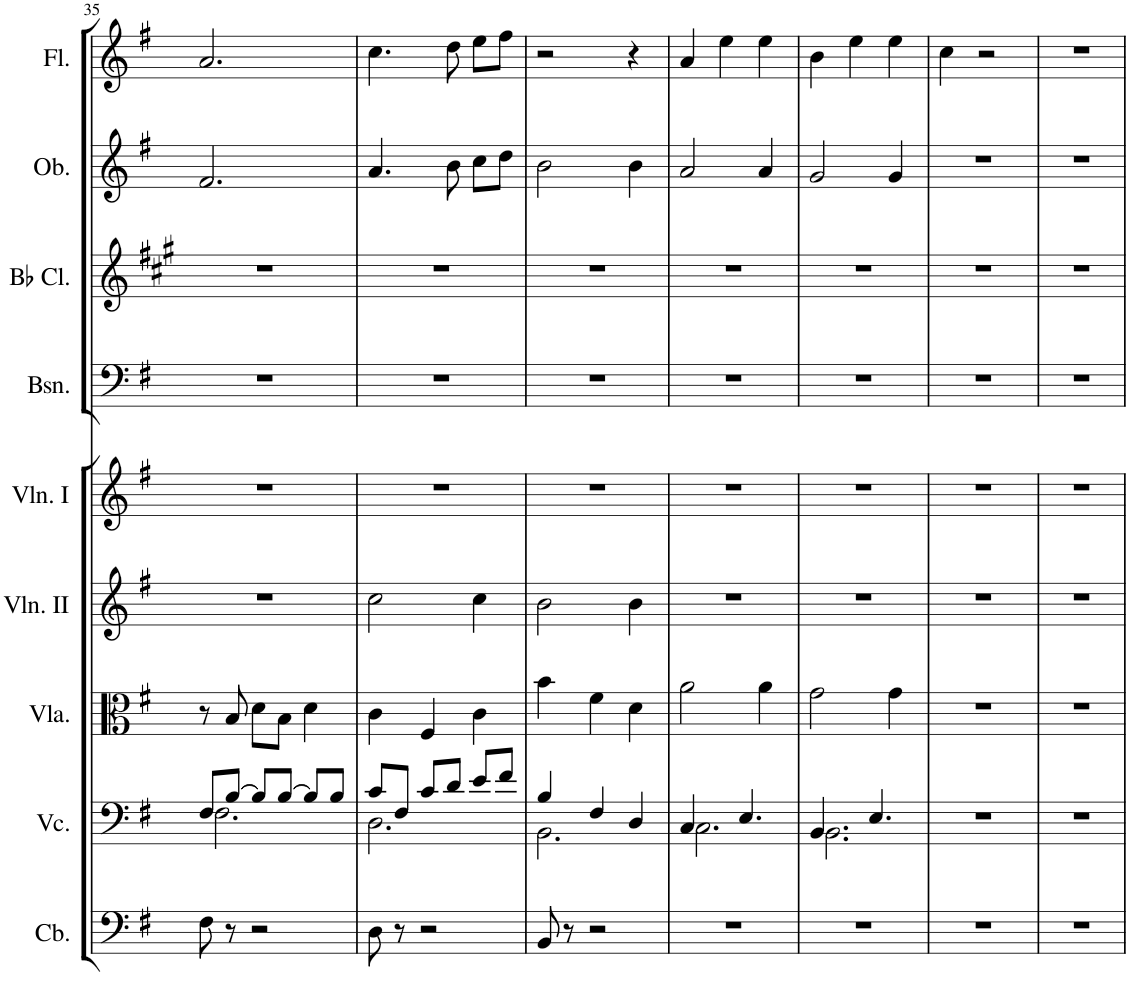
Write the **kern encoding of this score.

**kern	**kern	**kern	**kern	**kern	**kern	**kern	**kern	**kern
*part9	*part8	*part7	*part6	*part5	*part4	*part3	*part2	*part1
*staff9	*staff8	*staff7	*staff6	*staff5	*staff4	*staff3	*staff2	*staff1
*I"Contrabasses	*I"Violoncellos	*I"Violas	*I"Violins II	*I"Violins I	*I"Bassoons	*I"Clarinets in Bb	*I"Oboes	*I"Flutes
*I'Cb.	*I'Vc.	*I'Vla.	*I'Vln. II	*I'Vln. I	*I'Bsn.	*	*I'Ob.	*I'Fl.
!!LO:PB:g=z
*clefF4	*clefF4	*clefC3	*clefG2	*clefG2	*clefF4	*clefG2	*clefG2	*clefG2
*Trd7c12	*	*	*	*	*	*Trd1c2	*	*
*k[f#]	*k[f#]	*k[f#]	*k[f#]	*k[f#]	*k[f#]	*k[f#c#g#]	*k[f#]	*k[f#]
*M3/4	*M3/4	*M3/4	*M3/4	*M3/4	*M3/4	*M3/4	*M3/4	*M3/4
=35	=35	=35	=35	=35	=35	=35	=35	=35
*	*^	*	*	*	*	*	*	*
8F#\	8F#/L	2.F#\	8r	2.r	2.r	2.r	2.r	2.f#/	2.a/
8r	[8B/J	.	8B/	.	.	.	.	.	.
2r	8B/L]	.	8d\L	.	.	.	.	.	.
.	[8B/J	.	8B\J	.	.	.	.	.	.
.	8B/L]	.	4d\	.	.	.	.	.	.
.	8B/J	.	.	.	.	.	.	.	.
=36	=36	=36	=36	=36	=36	=36	=36	=36	=36
8D\	8c/L	2.D\	4c\	2cc\	2.r	2.r	2.r	4.a/	4.cc\
8r	8F#/J	.	.	.	.	.	.	.	.
2r	8c/L	.	4F#/	.	.	.	.	.	.
.	8d/J	.	.	.	.	.	.	8b\	8dd\
.	8e/L	.	4c\	4cc\	.	.	.	8cc\L	8ee\L
.	8f#/J	.	.	.	.	.	.	8dd\J	8ff#\J
=37	=37	=37	=37	=37	=37	=37	=37	=37	=37
8BB/	4B/	2.BB\	4b\	2b\	2.r	2.r	2.r	2b\	2r
8r	.	.	.	.	.	.	.	.	.
2r	4F#/	.	4f#\	.	.	.	.	.	.
.	4D/	.	4d\	4b\	.	.	.	4b\	4r
=38	=38	=38	=38	=38	=38	=38	=38	=38	=38
2.r	4.C/	2.C\	2a\	2.r	2.r	2.r	2.r	2a/	4a/
.	.	.	.	.	.	.	.	.	4ee\
.	4.E/	.	.	.	.	.	.	.	.
.	.	.	4a\	.	.	.	.	4a/	4ee\
=39	=39	=39	=39	=39	=39	=39	=39	=39	=39
2.r	4.BB/	2.BB\	2g\	2.r	2.r	2.r	2.r	2g/	4b\
.	.	.	.	.	.	.	.	.	4ee\
.	4.E/	.	.	.	.	.	.	.	.
.	.	.	4g\	.	.	.	.	4g/	4ee\
*	*v	*v	*	*	*	*	*	*	*
=40	=40	=40	=40	=40	=40	=40	=40	=40
2.r	2.r	2.r	2.r	2.r	2.r	2.r	2.r	4cc\
.	.	.	.	.	.	.	.	2r
=41	=41	=41	=41	=41	=41	=41	=41	=41
2.r	2.r	2.r	2.r	2.r	2.r	2.r	2.r	2.r
=	=	=	=	=	=	=	=	=
*-	*-	*-	*-	*-	*-	*-	*-	*-
